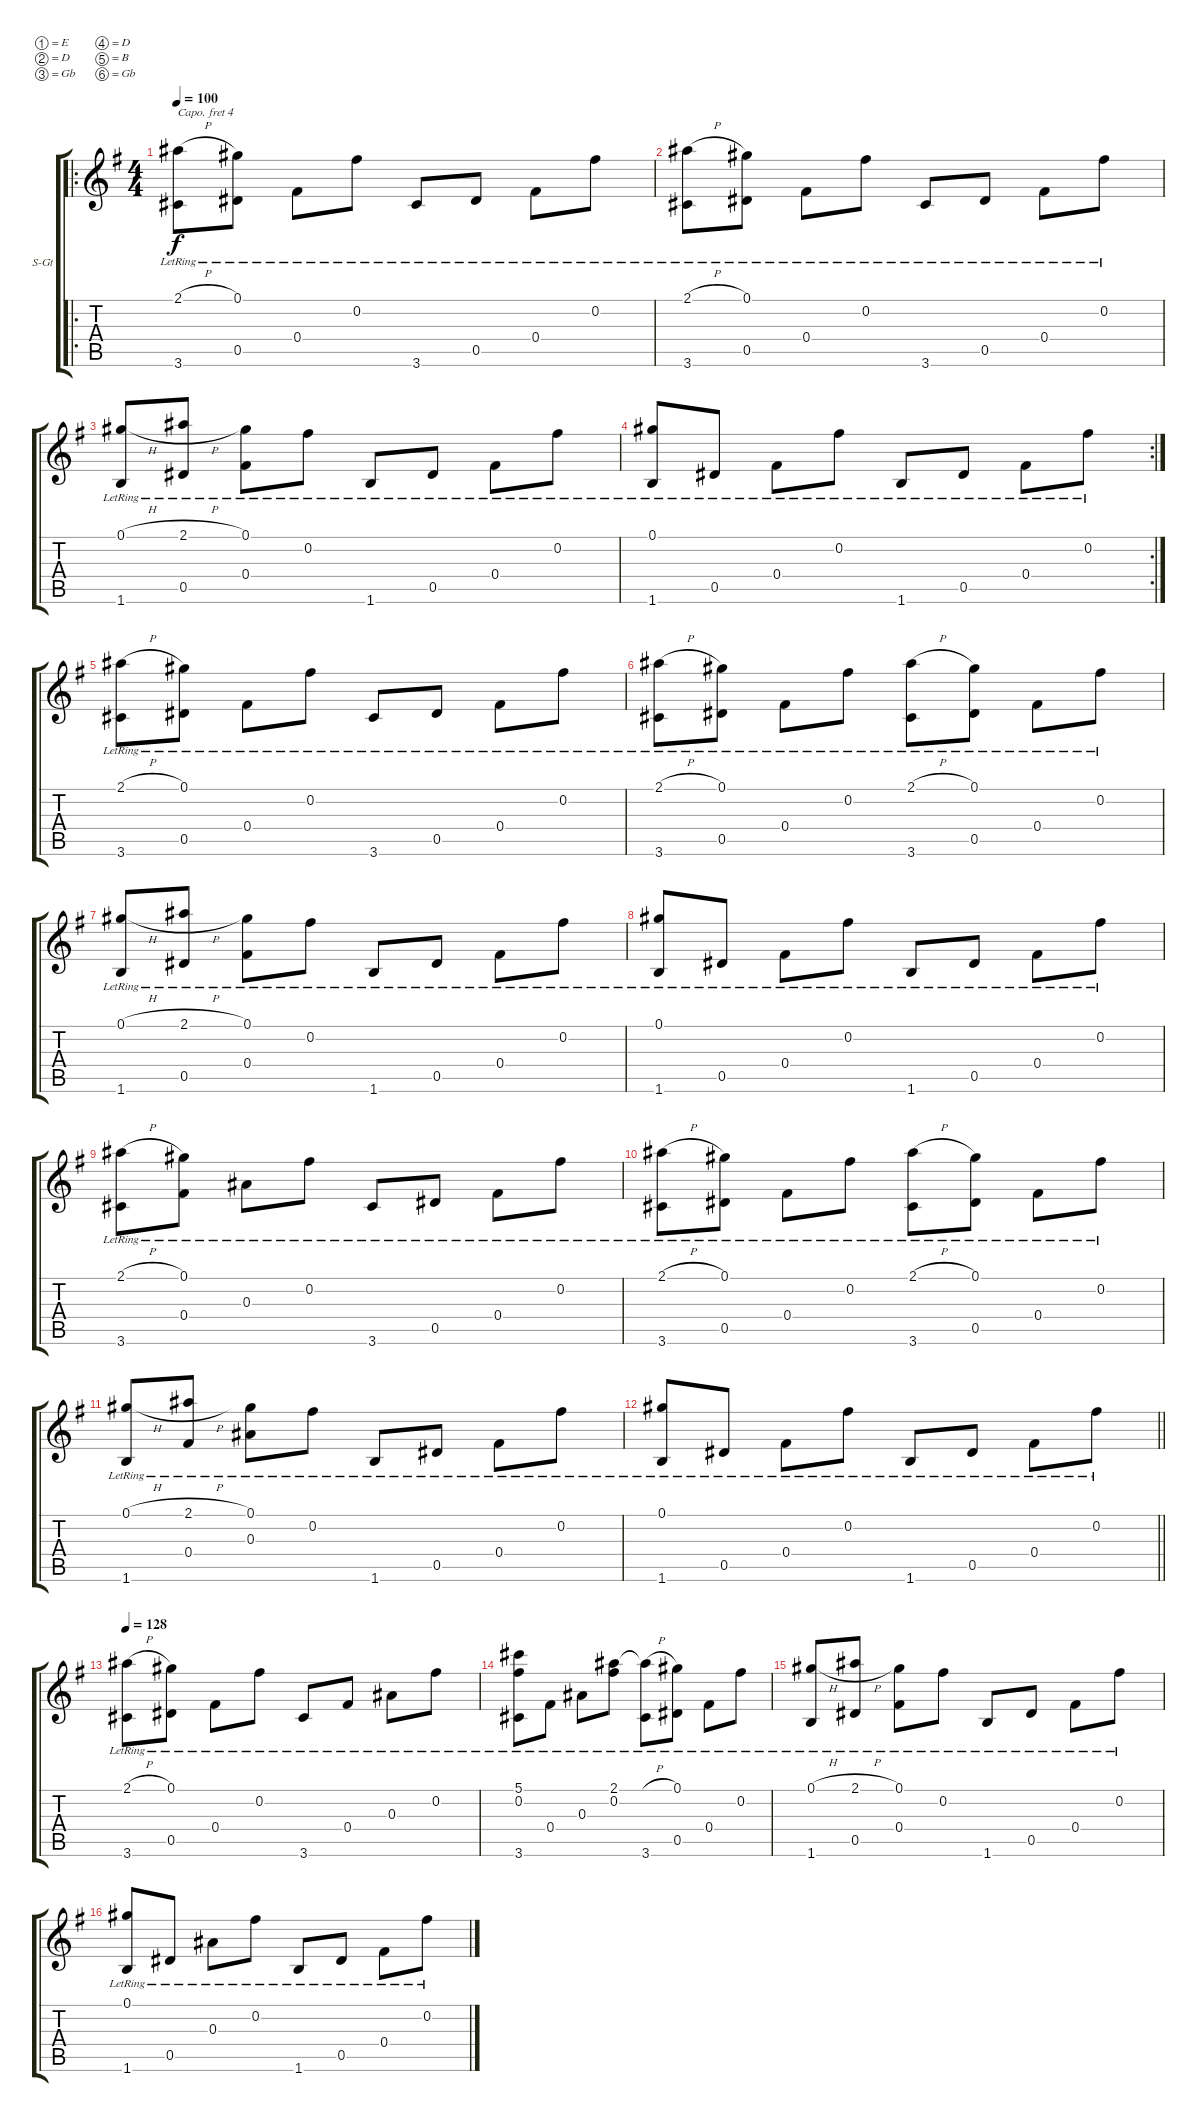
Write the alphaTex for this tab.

\bracketExtendMode groupsimilarinstruments
\firstSystemTrackNameOrientation horizontal
\otherSystemsTrackNameOrientation horizontal
\track ("Steel String Acoustic Guitar" "S-Gt") {instrument acousticguitarsteel}
\staff {score tabs}
\capo 4
\tuning (E4 D4 Gb3 D3 B2 Gb2)
\ro
\ts (4 4)
\beaming (8 2 2 2 2)
\tempo 100
\clef g2
\ks g
(2.1{h lr} 3.6{lr}).8{dy f instrument acousticguitarsteel} (0.1{lr} 0.5{lr}).8 0.4{lr}.8 0.2{lr}.8 3.6{lr}.8 0.5{lr}.8 0.4{lr}.8 0.2{lr}.8 |
(2.1{h lr} 3.6{lr}).8 (0.1{lr} 0.5{lr}).8 0.4{lr}.8 0.2{lr}.8 3.6{lr}.8 0.5{lr}.8 0.4{lr}.8 0.2{lr}.8 |
(0.1{h lr} 1.6{lr}).8 (2.1{h lr} 0.5{lr}).8 (0.1{lr} 0.4{lr}).8 0.2{lr}.8 1.6{lr}.8 0.5{lr}.8 0.4{lr}.8 0.2{lr}.8 |
\rc 2
(0.1{lr} 1.6{lr}).8 0.5{lr}.8 0.4{lr}.8 0.2{lr}.8 1.6{lr}.8 0.5{lr}.8 0.4{lr}.8 0.2{lr}.8 |
(2.1{h lr} 3.6{lr}).8 (0.1{lr} 0.5{lr}).8 0.4{lr}.8 0.2{lr}.8 3.6{lr}.8 0.5{lr}.8 0.4{lr}.8 0.2{lr}.8 |
(2.1{h lr} 3.6{lr}).8 (0.1{lr} 0.5{lr}).8 0.4{lr}.8 0.2{lr}.8 (2.1{h lr} 3.6{lr}).8 (0.1{lr} 0.5{lr}).8 0.4{lr}.8 0.2{lr}.8 |
(0.1{h lr} 1.6{lr}).8 (2.1{h lr} 0.5{lr}).8 (0.1{lr} 0.4{lr}).8 0.2{lr}.8 1.6{lr}.8 0.5{lr}.8 0.4{lr}.8 0.2{lr}.8 |
(0.1{lr} 1.6{lr}).8 0.5{lr}.8 0.4{lr}.8 0.2{lr}.8 1.6{lr}.8 0.5{lr}.8 0.4{lr}.8 0.2{lr}.8 |
(2.1{h lr} 3.6{lr}).8 (0.1{lr} 0.4{lr}).8 0.3{lr}.8 0.2{lr}.8 3.6{lr}.8 0.5{lr}.8 0.4{lr}.8 0.2{lr}.8 |
(2.1{h lr} 3.6{lr}).8 (0.1{lr} 0.5{lr}).8 0.4{lr}.8 0.2{lr}.8 (2.1{h lr} 3.6{lr}).8 (0.1{lr} 0.5{lr}).8 0.4{lr}.8 0.2{lr}.8 |
(0.1{h lr} 1.6{lr}).8 (2.1{h lr} 0.4{lr}).8 (0.1{lr} 0.3{lr}).8 0.2{lr}.8 1.6{lr}.8 0.5{lr}.8 0.4{lr}.8 0.2{lr}.8 |
\barLineRight lightlight
(0.1{lr} 1.6{lr}).8 0.5{lr}.8 0.4{lr}.8 0.2{lr}.8 1.6{lr}.8 0.5{lr}.8 0.4{lr}.8 0.2{lr}.8 |
\tempo 128
(2.1{h lr} 3.6{lr}).8 (0.1{lr} 0.5{lr}).8 0.4{lr}.8 0.2{lr}.8 3.6{lr}.8 0.4{lr}.8 0.3{lr}.8 0.2{lr}.8 |
(5.1{lr} 0.2{lr} 3.6{lr}).8 0.4{lr}.8 0.3{lr}.8 (2.1{lr} 0.2{lr}).8 (2.1{h lr t} 3.6{lr}).8 (0.1{lr} 0.5{lr}).8 0.4{lr}.8 0.2{lr}.8 |
(0.1{h lr} 1.6{lr}).8 (2.1{h lr} 0.5{lr}).8 (0.1{lr} 0.4{lr}).8 0.2{lr}.8 1.6{lr}.8 0.5{lr}.8 0.4{lr}.8 0.2{lr}.8 |
(0.1{lr} 1.6{lr}).8 0.5{lr}.8 0.3{lr}.8 0.2{lr}.8 1.6{lr}.8 0.5{lr}.8 0.4{lr}.8 0.2{lr}.8
